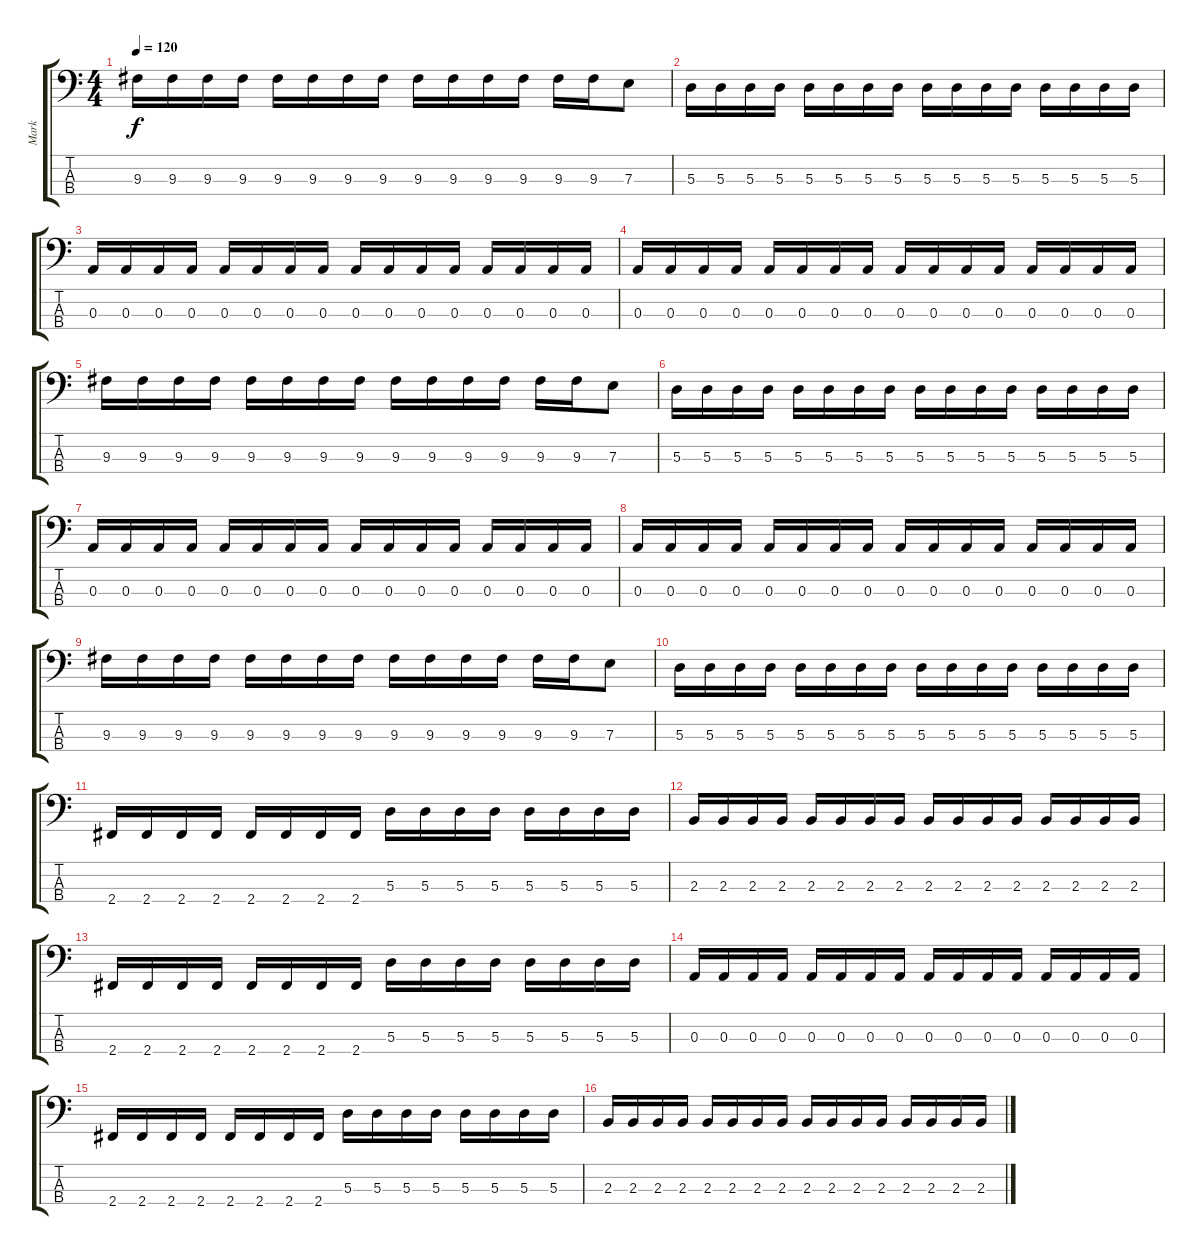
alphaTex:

\track ("Mark" "Mark") {instrument electricbassfinger}
\staff {score tabs}
\tuning (G2 D2 A1 E1) {hide}
\ts (4 4)
\tempo 120
\clef f4
\ks c
9.3.16{dy f} 9.3.16 9.3.16 9.3.16 9.3.16 9.3.16 9.3.16 9.3.16 9.3.16 9.3.16 9.3.16 9.3.16 9.3.16 9.3.16 7.3.8 |
5.3.16 5.3.16 5.3.16 5.3.16 5.3.16 5.3.16 5.3.16 5.3.16 5.3.16 5.3.16 5.3.16 5.3.16 5.3.16 5.3.16 5.3.16 5.3.16 |
0.3.16 0.3.16 0.3.16 0.3.16 0.3.16 0.3.16 0.3.16 0.3.16 0.3.16 0.3.16 0.3.16 0.3.16 0.3.16 0.3.16 0.3.16 0.3.16 |
0.3.16 0.3.16 0.3.16 0.3.16 0.3.16 0.3.16 0.3.16 0.3.16 0.3.16 0.3.16 0.3.16 0.3.16 0.3.16 0.3.16 0.3.16 0.3.16 |
9.3.16 9.3.16 9.3.16 9.3.16 9.3.16 9.3.16 9.3.16 9.3.16 9.3.16 9.3.16 9.3.16 9.3.16 9.3.16 9.3.16 7.3.8 |
5.3.16 5.3.16 5.3.16 5.3.16 5.3.16 5.3.16 5.3.16 5.3.16 5.3.16 5.3.16 5.3.16 5.3.16 5.3.16 5.3.16 5.3.16 5.3.16 |
0.3.16 0.3.16 0.3.16 0.3.16 0.3.16 0.3.16 0.3.16 0.3.16 0.3.16 0.3.16 0.3.16 0.3.16 0.3.16 0.3.16 0.3.16 0.3.16 |
0.3.16 0.3.16 0.3.16 0.3.16 0.3.16 0.3.16 0.3.16 0.3.16 0.3.16 0.3.16 0.3.16 0.3.16 0.3.16 0.3.16 0.3.16 0.3.16 |
9.3.16 9.3.16 9.3.16 9.3.16 9.3.16 9.3.16 9.3.16 9.3.16 9.3.16 9.3.16 9.3.16 9.3.16 9.3.16 9.3.16 7.3.8 |
5.3.16 5.3.16 5.3.16 5.3.16 5.3.16 5.3.16 5.3.16 5.3.16 5.3.16 5.3.16 5.3.16 5.3.16 5.3.16 5.3.16 5.3.16 5.3.16 |
2.4.16 2.4.16 2.4.16 2.4.16 2.4.16 2.4.16 2.4.16 2.4.16 5.3.16 5.3.16 5.3.16 5.3.16 5.3.16 5.3.16 5.3.16 5.3.16 |
2.3.16 2.3.16 2.3.16 2.3.16 2.3.16 2.3.16 2.3.16 2.3.16 2.3.16 2.3.16 2.3.16 2.3.16 2.3.16 2.3.16 2.3.16 2.3.16 |
2.4.16 2.4.16 2.4.16 2.4.16 2.4.16 2.4.16 2.4.16 2.4.16 5.3.16 5.3.16 5.3.16 5.3.16 5.3.16 5.3.16 5.3.16 5.3.16 |
0.3.16 0.3.16 0.3.16 0.3.16 0.3.16 0.3.16 0.3.16 0.3.16 0.3.16 0.3.16 0.3.16 0.3.16 0.3.16 0.3.16 0.3.16 0.3.16 |
2.4.16 2.4.16 2.4.16 2.4.16 2.4.16 2.4.16 2.4.16 2.4.16 5.3.16 5.3.16 5.3.16 5.3.16 5.3.16 5.3.16 5.3.16 5.3.16 |
2.3.16 2.3.16 2.3.16 2.3.16 2.3.16 2.3.16 2.3.16 2.3.16 2.3.16 2.3.16 2.3.16 2.3.16 2.3.16 2.3.16 2.3.16 2.3.16
